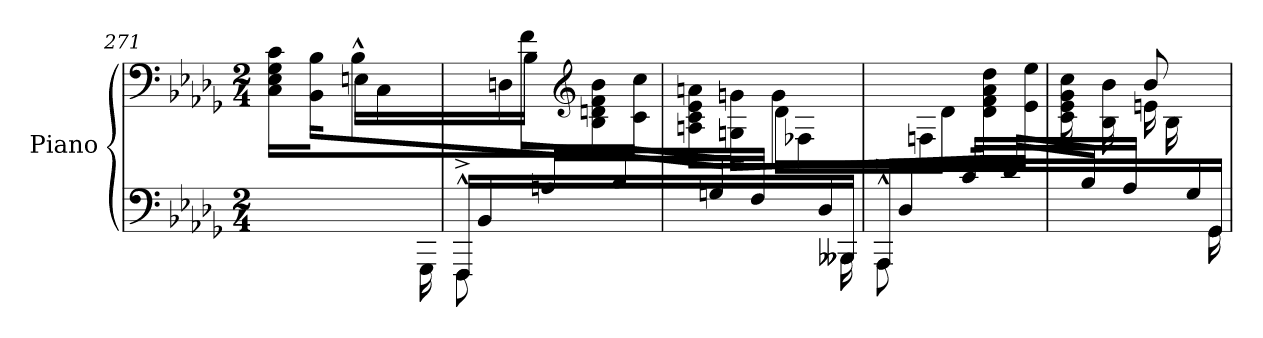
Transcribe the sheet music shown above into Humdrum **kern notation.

**kern	**kern
*part1	*part1
*staff2	*staff1
*I"Piano	*
*I'Pno.	*
*clefF4	*clefF4
*k[b-e-a-d-g-]	*k[b-e-a-d-g-]
*D-:	*D-:
*M2/4	*M2/4
=271	=271
*^	*^
*	*^	*	*
*	*	*^	*	*
16ryy	4.ryy	2ryy	4..ryy	16C\ 16E-\ 16G-\ 16c\LL	4ryy
16BB-/JJ	.	.	.	16ryy	.
16ryy	.	.	.	16BB-\ 16B-\LL	.
16AA-/JJ	.	.	.	16ryy	.
4ryy	.	.	.	8B-^^/	16En\LL
.	.	.	.	.	16C\
.	16GG-/	.	.	8ryy	8ryy
.	16GGG-/JJ	.	16GGG-\	.	.
*	*	*v	*v	*	*
=272	=272	=272	=272	=272
4ryy	16FFF/LL	8FFF^^^\	8.ryy	8ryy
.	16BB-/	.	.	.
.	8ryy	4.ryy	.	16Dn\
.	.	.	16f\	16B-\JJ
16An/LL	4ryy	.	16ryy	4ryy
*	*	*	*clefG2	*
16ryy	.	.	16B-\ 16dn\ 16f\ 16b-\JJ	.
16B-/LL	.	.	16ryy	.
16ryy	.	.	16c\ 16cc\JJ	.
=273	=273	=273	=273	=273
16ryy	4ryy	4..ryy	16An\ 16c\ 16e-\ 16an\LL	4ryy
16Gn/JJ	.	.	16ryy	.
16ryy	.	.	16G\ 16gn\LL	.
16F/JJ	.	.	16ryy	.
4ryy	8ryy	.	8g/	16d-\LL
.	.	.	.	16F-X\
.	16D-/	.	8ryy	8ryy
.	16BBB--X/JJ	16BBB--\	.	.
!!LO:LB:g=z	!!
=274	=274	=274	=274	=274
4ryy	16AAA-/LL	8AAA-^^^\	4ryy	8ryy
.	16D-/	.	.	.
.	8ryy	4.ryy	.	16Fn\
.	.	.	.	16d-\JJ
16c/LL	4ryy	.	16ryy	4ryy
16ryy	.	.	16d-\ 16f\ 16a-\ 16dd-\JJ	.
16d-/LL	.	.	16ryy	.
16ryy	.	.	16e-\ 16ee-\JJ	.
=275	=275	=275	=275	=275
16ryy	4ryy	4..ryy	16c\ 16e-\ 16g-\ 16cc\LL	4ryy
16B-/JJ	.	.	16ryy	.
16ryy	.	.	16B-\ 16b-\LL	.
16A-/JJ	.	.	16ryy	.
4ryy	8ryy	.	8b-/	16en\LL
.	.	.	.	16B-\
.	16G-/	.	8ryy	8ryy
.	16GG-/JJ	16GG-\	.	.
*v	*v	*v	*	*
*	*v	*v
=	=
*-	*-
